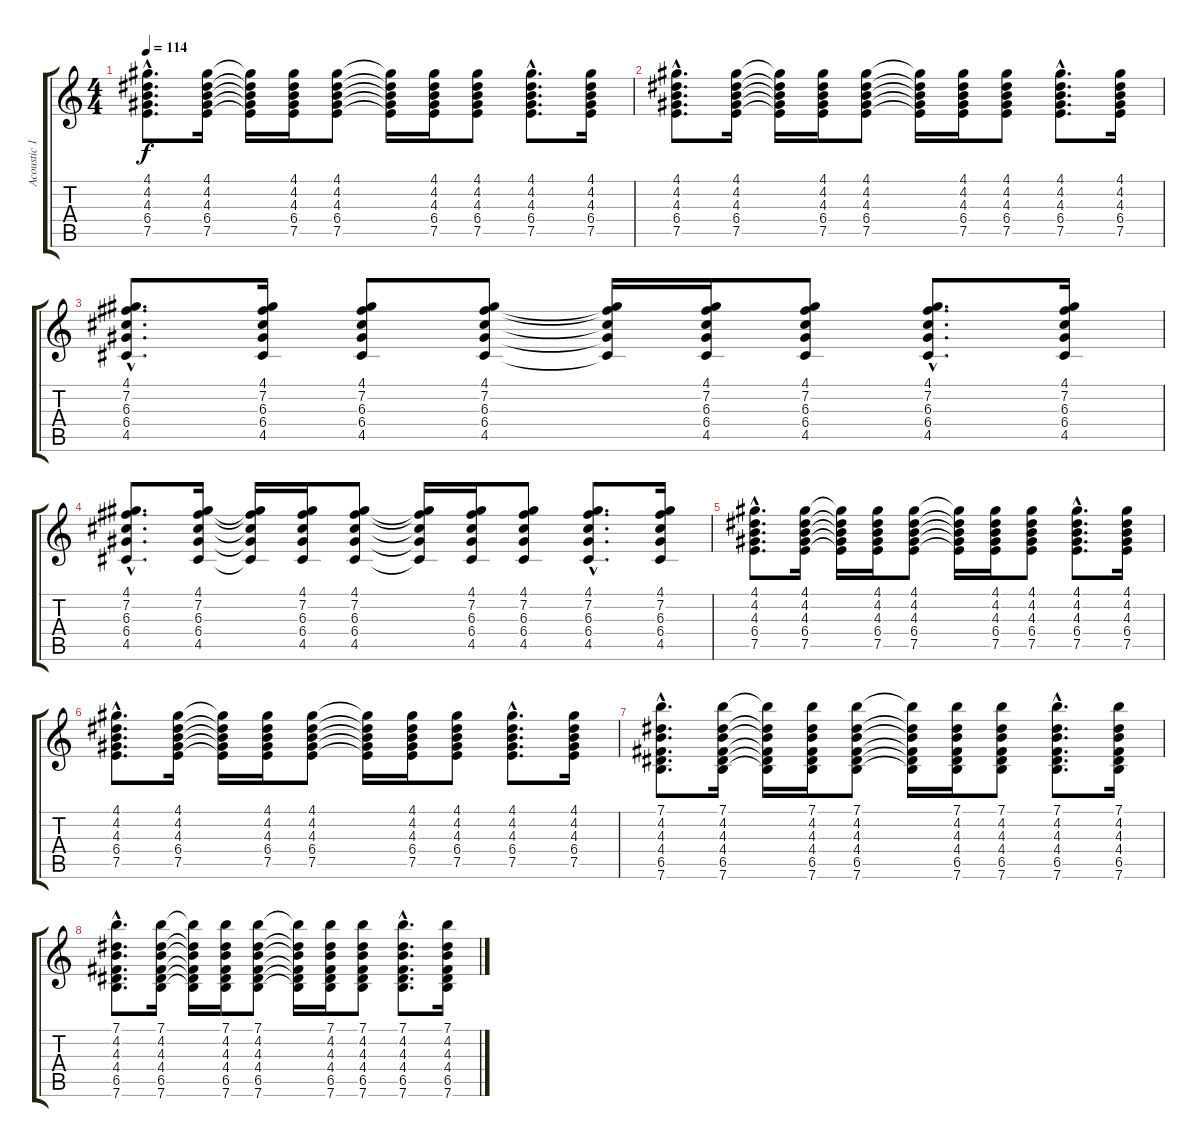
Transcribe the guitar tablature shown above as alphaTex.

\track ("Acoustic 1" "Acoustic 1") {instrument acousticguitarnylon}
\staff {score tabs}
\tuning (E4 B3 G3 D3 A2 E2) {hide}
\ts (4 4)
\tempo 114
\clef g2
\ks c
(4.1{hac} 4.2{hac} 4.3{hac} 6.4{hac} 7.5{hac}).8{d dy f} (4.1 4.2 4.3 6.4 7.5).16 (4.1{t} 4.2{t} 4.3{t} 6.4{t} 7.5{t}).16 (4.1 4.2 4.3 6.4 7.5).16 (4.1 4.2 4.3 6.4 7.5).8 (4.1{t} 4.2{t} 4.3{t} 6.4{t} 7.5{t}).16 (4.1 4.2 4.3 6.4 7.5).16 (4.1 4.2 4.3 6.4 7.5).8 (4.1{hac} 4.2{hac} 4.3{hac} 6.4{hac} 7.5{hac}).8{d} (4.1 4.2 4.3 6.4 7.5).16 |
(4.1{hac} 4.2{hac} 4.3{hac} 6.4{hac} 7.5{hac}).8{d} (4.1 4.2 4.3 6.4 7.5).16 (4.1{t} 4.2{t} 4.3{t} 6.4{t} 7.5{t}).16 (4.1 4.2 4.3 6.4 7.5).16 (4.1 4.2 4.3 6.4 7.5).8 (4.1{t} 4.2{t} 4.3{t} 6.4{t} 7.5{t}).16 (4.1 4.2 4.3 6.4 7.5).16 (4.1 4.2 4.3 6.4 7.5).8 (4.1{hac} 4.2{hac} 4.3{hac} 6.4{hac} 7.5{hac}).8{d} (4.1 4.2 4.3 6.4 7.5).16 |
(4.1{hac} 7.2{hac} 6.3{hac} 6.4{hac} 4.5{hac}).8{d} (4.1 7.2 6.3 6.4 4.5).16 (4.1 7.2 6.3 6.4 4.5).8 (4.1 7.2 6.3 6.4 4.5).8 (4.1{t} 7.2{t} 6.3{t} 6.4{t} 4.5{t}).16 (4.1 7.2 6.3 6.4 4.5).16 (4.1 7.2 6.3 6.4 4.5).8 (4.1{hac} 7.2{hac} 6.3{hac} 6.4{hac} 4.5{hac}).8{d} (4.1 7.2 6.3 6.4 4.5).16 |
(4.1{hac} 7.2{hac} 6.3{hac} 6.4{hac} 4.5{hac}).8{d} (4.1 7.2 6.3 6.4 4.5).16 (4.1{t} 7.2{t} 6.3{t} 6.4{t} 4.5{t}).16 (4.1 7.2 6.3 6.4 4.5).16 (4.1 7.2 6.3 6.4 4.5).8 (4.1{t} 7.2{t} 6.3{t} 6.4{t} 4.5{t}).16 (4.1 7.2 6.3 6.4 4.5).16 (4.1 7.2 6.3 6.4 4.5).8 (4.1{hac} 7.2{hac} 6.3{hac} 6.4{hac} 4.5{hac}).8{d} (4.1 7.2 6.3 6.4 4.5).16 |
(4.1{hac} 4.2{hac} 4.3{hac} 6.4{hac} 7.5{hac}).8{d} (4.1 4.2 4.3 6.4 7.5).16 (4.1{t} 4.2{t} 4.3{t} 6.4{t} 7.5{t}).16 (4.1 4.2 4.3 6.4 7.5).16 (4.1 4.2 4.3 6.4 7.5).8 (4.1{t} 4.2{t} 4.3{t} 6.4{t} 7.5{t}).16 (4.1 4.2 4.3 6.4 7.5).16 (4.1 4.2 4.3 6.4 7.5).8 (4.1{hac} 4.2{hac} 4.3{hac} 6.4{hac} 7.5{hac}).8{d} (4.1 4.2 4.3 6.4 7.5).16 |
(4.1{hac} 4.2{hac} 4.3{hac} 6.4{hac} 7.5{hac}).8{d} (4.1 4.2 4.3 6.4 7.5).16 (4.1{t} 4.2{t} 4.3{t} 6.4{t} 7.5{t}).16 (4.1 4.2 4.3 6.4 7.5).16 (4.1 4.2 4.3 6.4 7.5).8 (4.1{t} 4.2{t} 4.3{t} 6.4{t} 7.5{t}).16 (4.1 4.2 4.3 6.4 7.5).16 (4.1 4.2 4.3 6.4 7.5).8 (4.1{hac} 4.2{hac} 4.3{hac} 6.4{hac} 7.5{hac}).8{d} (4.1 4.2 4.3 6.4 7.5).16 |
(7.1{hac} 4.2{hac} 4.3{hac} 4.4{hac} 6.5{hac} 7.6{hac}).8{d} (7.1 4.2 4.3 4.4 6.5 7.6).16 (7.1{t} 4.2{t} 4.3{t} 4.4{t} 6.5{t} 7.6{t}).16 (7.1 4.2 4.3 4.4 6.5 7.6).16 (7.1 4.2 4.3 4.4 6.5 7.6).8 (7.1{t} 4.2{t} 4.3{t} 4.4{t} 6.5{t} 7.6{t}).16 (7.1 4.2 4.3 4.4 6.5 7.6).16 (7.1 4.2 4.3 4.4 6.5 7.6).8 (7.1{hac} 4.2{hac} 4.3{hac} 4.4{hac} 6.5{hac} 7.6{hac}).8{d} (7.1 4.2 4.3 4.4 6.5 7.6).16 |
(7.1{hac} 4.2{hac} 4.3{hac} 4.4{hac} 6.5{hac} 7.6{hac}).8{d} (7.1 4.2 4.3 4.4 6.5 7.6).16 (7.1{t} 4.2{t} 4.3{t} 4.4{t} 6.5{t} 7.6{t}).16 (7.1 4.2 4.3 4.4 6.5 7.6).16 (7.1 4.2 4.3 4.4 6.5 7.6).8 (7.1{t} 4.2{t} 4.3{t} 4.4{t} 6.5{t} 7.6{t}).16 (7.1 4.2 4.3 4.4 6.5 7.6).16 (7.1 4.2 4.3 4.4 6.5 7.6).8 (7.1{hac} 4.2{hac} 4.3{hac} 4.4{hac} 6.5{hac} 7.6{hac}).8{d} (7.1 4.2 4.3 4.4 6.5 7.6).16
